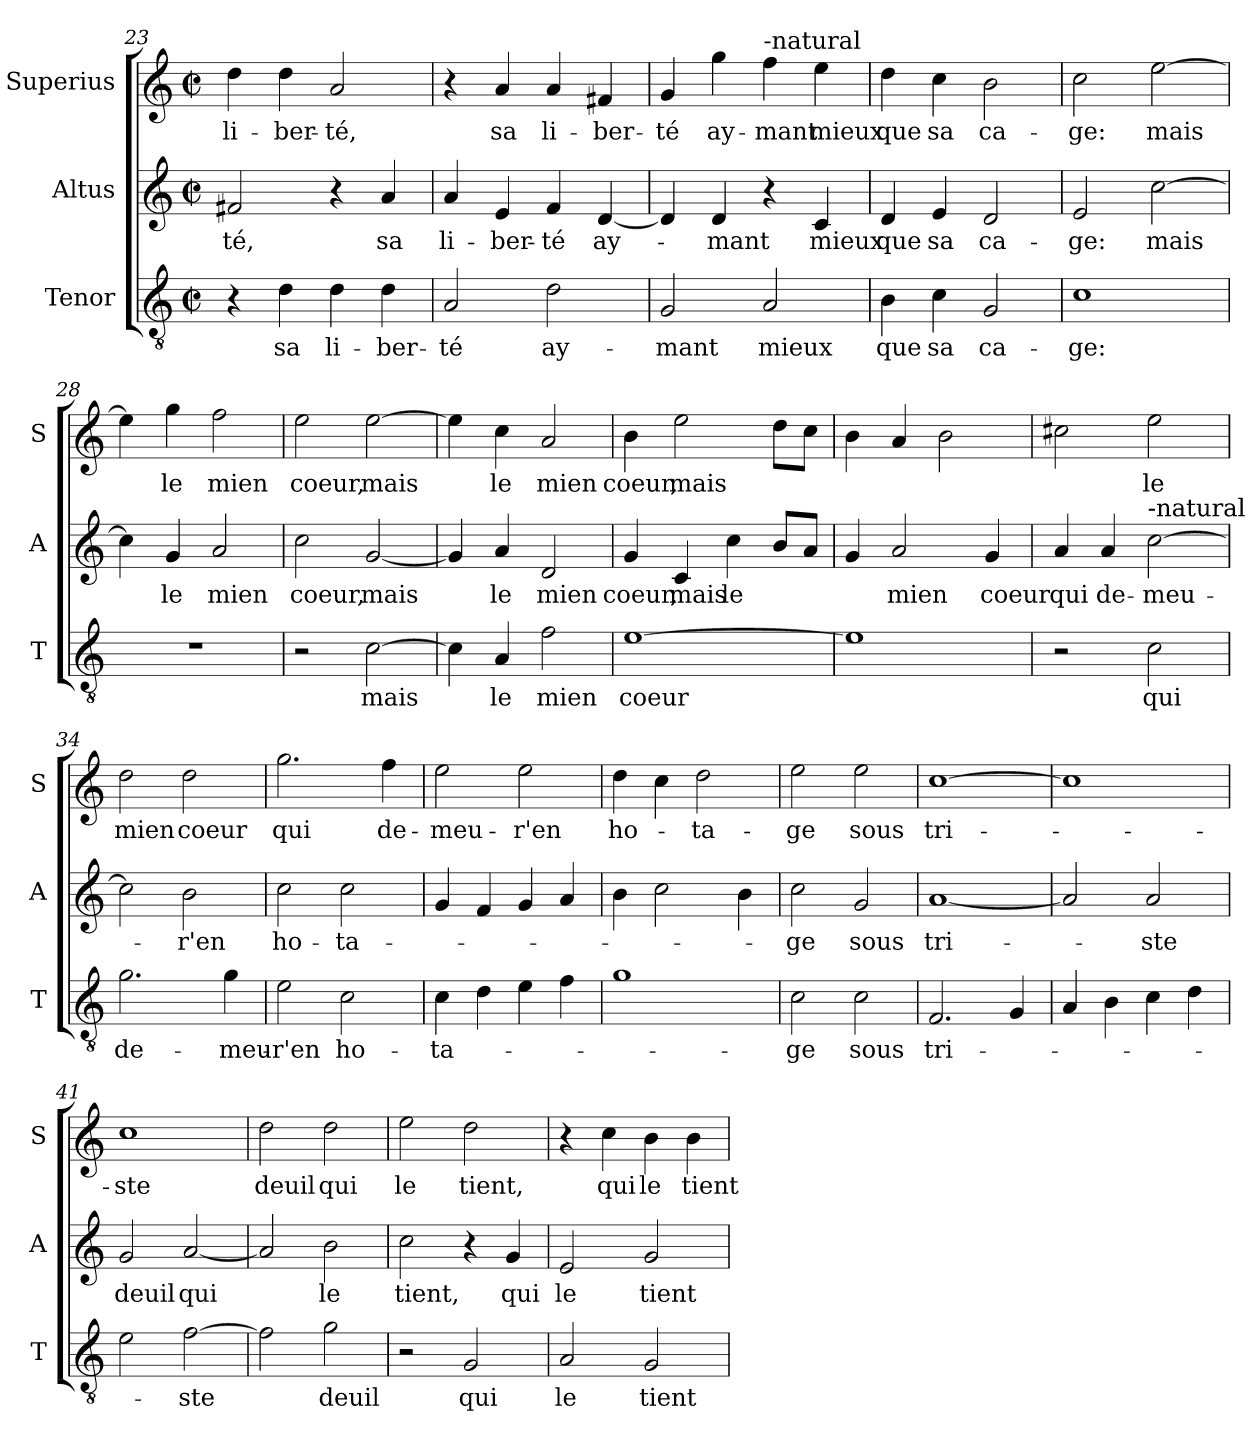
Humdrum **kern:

**kern	**text	**kern	**text	**kern	**text
*part3	*part3	*part2	*part2	*part1	*part1
*staff3	*staff3	*staff2	*staff2	*staff1	*staff1
*I"Tenor	*	*I"Altus	*	*I"Superius	*
*I'T	*	*I'A	*	*I'S	*
*clefGv2	*	*clefG2	*	*clefG2	*
*k[]	*	*k[]	*	*k[]	*
*C:	*	*C:	*	*C:	*
*M2/2	*	*M2/2	*	*M2/2	*
*met(c|)	*	*met(c|)	*	*met(c|)	*
=23	=23	=23	=23	=23	=23
!	!	!	!LO:LY:b	!	!LO:LY:b
4r	.	2f#X/	-té,	4dd\	li-
!	!LO:LY:b	!	!	!	!LO:LY:b
4d\	sa	.	.	4dd\	-ber-
!	!LO:LY:b	!	!	!	!LO:LY:b
4d\	li-	4r	.	2a/	-té,
!	!LO:LY:b	!	!LO:LY:b	!	!
4d\	-ber-	4a/	sa	.	.
!!LO:LB:g=z
=24	=24	=24	=24	=24	=24
!	!LO:LY:b	!	!LO:LY:b	!	!
2A/	-té	4a/	li-	4r	.
!	!	!	!LO:LY:b	!	!LO:LY:b
.	.	4e/	-ber-	4a/	sa
!	!LO:LY:b	!	!LO:LY:b	!	!LO:LY:b
2d\	ay-	4f/	-té	4a/	li-
!	!	!	!LO:LY:b	!	!LO:LY:b
.	.	[4d/	ay-	4f#X/	-ber-
=25	=25	=25	=25	=25	=25
!	!LO:LY:b	!	!	!	!LO:LY:b
2G/	-mant	4d/]	.	4g/	-té
!	!	!	!LO:LY:b	!	!LO:LY:b
.	.	4d/	-mant	4gg\	ay-
!	!	!	!	!LO:TX:a:t=-natural	!
!	!LO:LY:b	!	!	!	!LO:LY:b
2A/	mieux	4r	.	4ff\	-mant
!	!	!	!LO:LY:b	!	!LO:LY:b
.	.	4c/	mieux	4ee\	mieux
=26	=26	=26	=26	=26	=26
!	!LO:LY:b	!	!LO:LY:b	!	!LO:LY:b
4B\	que	4d/	que	4dd\	que
!	!LO:LY:b	!	!LO:LY:b	!	!LO:LY:b
4c\	sa	4e/	sa	4cc\	sa
!	!LO:LY:b	!	!LO:LY:b	!	!LO:LY:b
2G/	ca-	2d/	ca-	2b\	ca-
=27	=27	=27	=27	=27	=27
!	!LO:LY:b	!	!LO:LY:b	!	!LO:LY:b
1c	-ge:	2e/	-ge:	2cc\	-ge:
!	!	!	!LO:LY:b	!	!LO:LY:b
.	.	[2cc\	mais	[2ee\	mais
=28	=28	=28	=28	=28	=28
1r	.	4cc\]	.	4ee\]	.
!	!	!	!LO:LY:b	!	!LO:LY:b
.	.	4g/	le	4gg\	le
!	!	!	!LO:LY:b	!	!LO:LY:b
.	.	2a/	mien	2ff\	mien
=29	=29	=29	=29	=29	=29
!	!	!	!LO:LY:b	!	!LO:LY:b
2r	.	2cc\	coeur,	2ee\	coeur,
!	!LO:LY:b	!	!LO:LY:b	!	!LO:LY:b
[2c\	mais	[2g/	mais	[2ee\	mais
!!LO:LB:g=z
=30	=30	=30	=30	=30	=30
4c\]	.	4g/]	.	4ee\]	.
!	!LO:LY:b	!	!LO:LY:b	!	!LO:LY:b
4A/	le	4a/	le	4cc\	le
!	!LO:LY:b	!	!LO:LY:b	!	!LO:LY:b
2f\	mien	2d/	mien	2a/	mien
=31	=31	=31	=31	=31	=31
!	!LO:LY:b	!	!LO:LY:b	!	!LO:LY:b
[1e	coeur	4g/	coeur,	4b\	coeur,
!	!	!	!LO:LY:b	!	!LO:LY:b
.	.	4c/	mais	2ee\	mais
!	!	!	!LO:LY:b	!	!
.	.	4cc\	le	.	.
.	.	8b/L	.	8dd\L	.
.	.	8a/J	.	8cc\J	.
=32	=32	=32	=32	=32	=32
1e]	.	4g/	.	4b\	.
!	!	!	!LO:LY:b	!	!
.	.	2a/	mien	4a/	.
.	.	.	.	2b\	.
!	!	!	!LO:LY:b	!	!
.	.	4g/	coeur	.	.
=33	=33	=33	=33	=33	=33
!	!	!	!LO:LY:b	!	!
2r	.	4a/	qui	2cc#X\	.
!	!	!	!LO:LY:b	!	!
.	.	4a/	de-	.	.
!	!	!LO:TX:a:t=-natural	!	!	!
!	!LO:LY:b	!	!LO:LY:b	!	!LO:LY:b
2c\	qui	[2cc\	-meu-	2ee\	le
=34	=34	=34	=34	=34	=34
!	!LO:LY:b	!	!	!	!LO:LY:b
2.g\	de-	2cc\]	.	2dd\	mien
!	!	!	!LO:LY:b	!	!LO:LY:b
.	.	2b\	-r'en	2dd\	coeur
!	!LO:LY:b	!	!	!	!
4g\	-meu-	.	.	.	.
=35	=35	=35	=35	=35	=35
!	!LO:LY:b	!	!LO:LY:b	!	!LO:LY:b
2e\	-r'en	2cc\	ho-	2.gg\	qui
!	!LO:LY:b	!	!LO:LY:b	!	!
2c\	ho-	2cc\	-ta-	.	.
!	!	!	!	!	!LO:LY:b
.	.	.	.	4ff\	de-
!!LO:LB:g=z
=36	=36	=36	=36	=36	=36
!	!LO:LY:b	!	!	!	!LO:LY:b
4c\	-ta-	4g/	.	2ee\	-meu-
4d\	.	4f/	.	.	.
!	!	!	!	!	!LO:LY:b
4e\	.	4g/	.	2ee\	-r'en
4f\	.	4a/	.	.	.
=37	=37	=37	=37	=37	=37
!	!	!	!	!	!LO:LY:b
1g	.	4b\	.	4dd\	ho-
.	.	2cc\	.	4cc\	.
!	!	!	!	!	!LO:LY:b
.	.	.	.	2dd\	-ta-
.	.	4b\	.	.	.
=38	=38	=38	=38	=38	=38
!	!LO:LY:b	!	!LO:LY:b	!	!LO:LY:b
2c\	-ge	2cc\	-ge	2ee\	-ge
!	!LO:LY:b	!	!LO:LY:b	!	!LO:LY:b
2c\	sous	2g/	sous	2ee\	sous
=39	=39	=39	=39	=39	=39
!	!LO:LY:b	!	!LO:LY:b	!	!LO:LY:b
2.F/	tri-	[1a	tri-	[1cc	tri-
4G/	.	.	.	.	.
=40	=40	=40	=40	=40	=40
4A/	.	2a/]	.	1cc]	.
4B\	.	.	.	.	.
!	!	!	!LO:LY:b	!	!
4c\	.	2a/	-ste	.	.
4d\	.	.	.	.	.
=41	=41	=41	=41	=41	=41
!	!	!	!LO:LY:b	!	!LO:LY:b
2e\	.	2g/	deuil	1cc	-ste
!	!LO:LY:b	!	!LO:LY:b	!	!
[2f\	-ste	[2a/	qui	.	.
!!LO:PB:g=z
=42	=42	=42	=42	=42	=42
!	!	!	!	!	!LO:LY:b
2f\]	.	2a/]	.	2dd\	deuil
!	!LO:LY:b	!	!LO:LY:b	!	!LO:LY:b
2g\	deuil	2b\	le	2dd\	qui
=43	=43	=43	=43	=43	=43
!	!	!	!LO:LY:b	!	!LO:LY:b
2r	.	2cc\	tient,	2ee\	le
!	!LO:LY:b	!	!	!	!LO:LY:b
2G/	qui	4r	.	2dd\	tient,
!	!	!	!LO:LY:b	!	!
.	.	4g/	qui	.	.
=44	=44	=44	=44	=44	=44
!	!LO:LY:b	!	!LO:LY:b	!	!
2A/	le	2e/	le	4r	.
!	!	!	!	!	!LO:LY:b
.	.	.	.	4cc\	qui
!	!LO:LY:b	!	!LO:LY:b	!	!LO:LY:b
2G/	tient	2g/	tient	4b\	le
!	!	!	!	!	!LO:LY:b
.	.	.	.	4b\	tient
=	=	=	=	=	=
*-	*-	*-	*-	*-	*-
